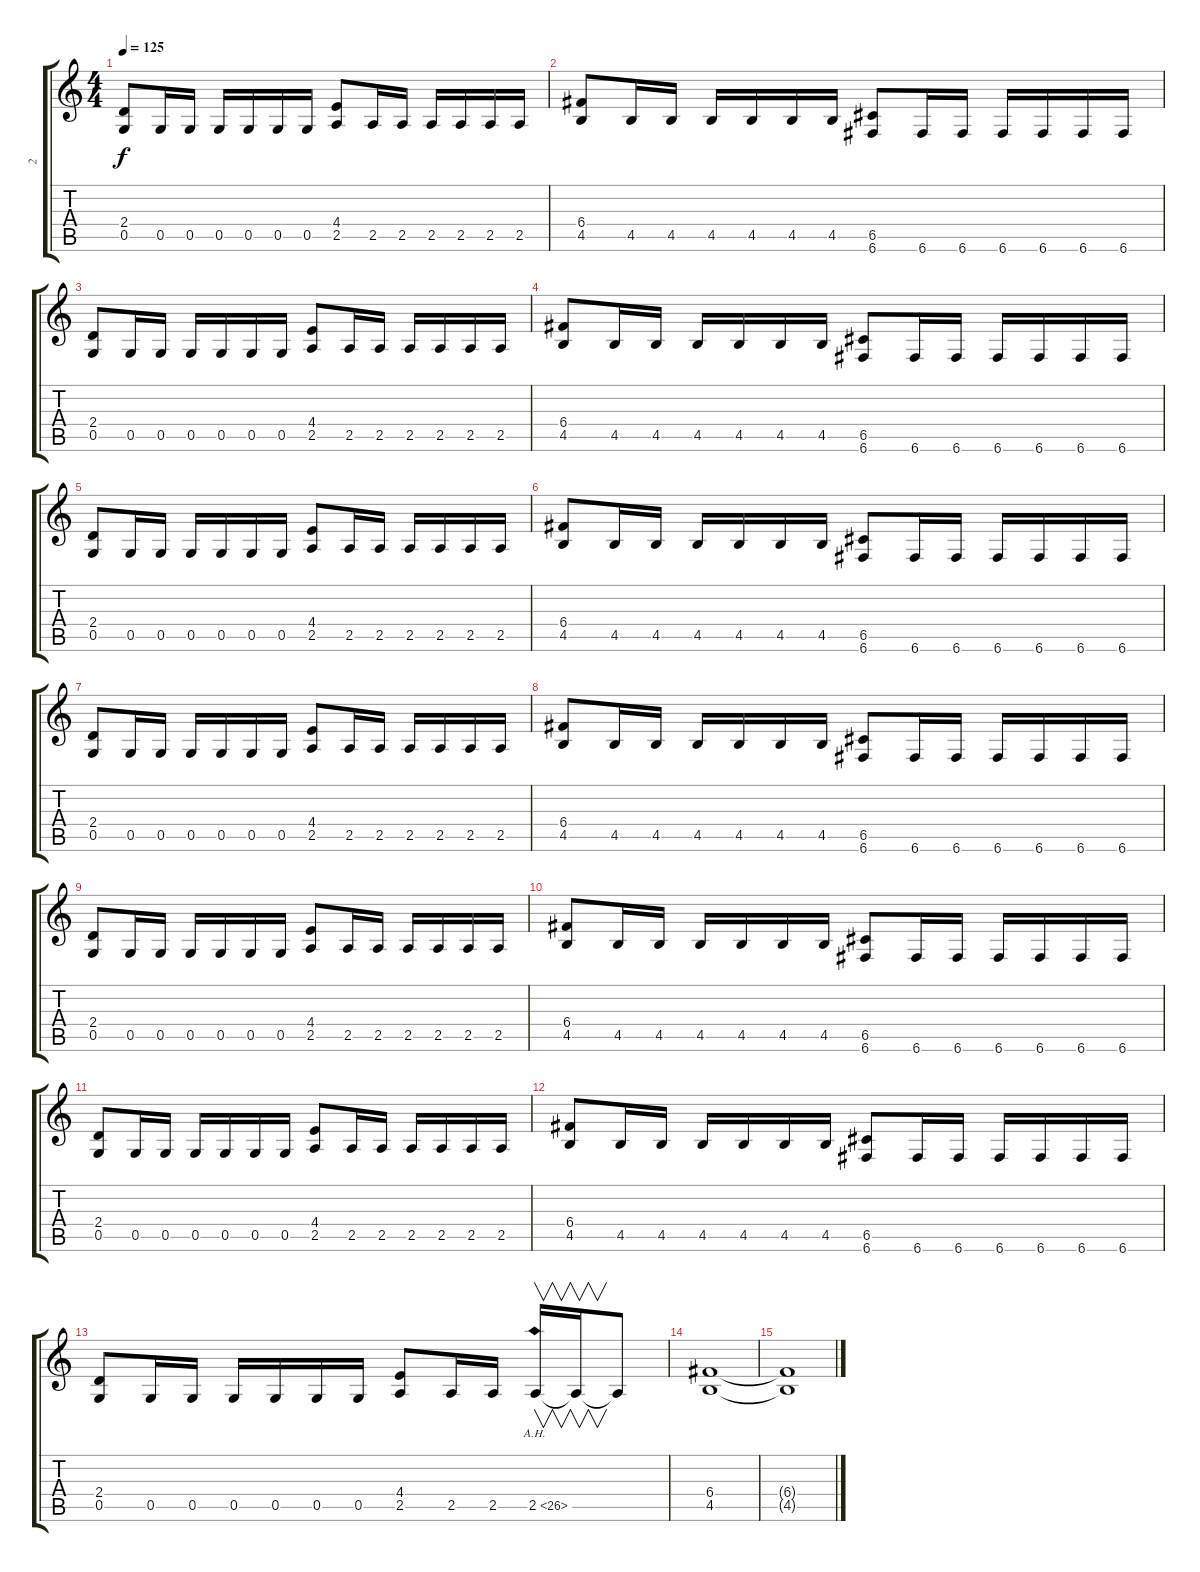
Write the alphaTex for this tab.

\track ("2" "2") {instrument distortionguitar}
\staff {score tabs}
\tuning (D4 A3 F3 C3 G2 C2) {hide}
\ts (4 4)
\tempo 125
\clef g2
\ks c
(2.4 0.5).8{dy f} 0.5.16 0.5.16 0.5.16 0.5.16 0.5.16 0.5.16 (4.4 2.5).8 2.5.16 2.5.16 2.5.16 2.5.16 2.5.16 2.5.16 |
(6.4 4.5).8 4.5.16 4.5.16 4.5.16 4.5.16 4.5.16 4.5.16 (6.5 6.6).8 6.6.16 6.6.16 6.6.16 6.6.16 6.6.16 6.6.16 |
(2.4 0.5).8 0.5.16 0.5.16 0.5.16 0.5.16 0.5.16 0.5.16 (4.4 2.5).8 2.5.16 2.5.16 2.5.16 2.5.16 2.5.16 2.5.16 |
(6.4 4.5).8 4.5.16 4.5.16 4.5.16 4.5.16 4.5.16 4.5.16 (6.5 6.6).8 6.6.16 6.6.16 6.6.16 6.6.16 6.6.16 6.6.16 |
(2.4 0.5).8 0.5.16 0.5.16 0.5.16 0.5.16 0.5.16 0.5.16 (4.4 2.5).8 2.5.16 2.5.16 2.5.16 2.5.16 2.5.16 2.5.16 |
(6.4 4.5).8 4.5.16 4.5.16 4.5.16 4.5.16 4.5.16 4.5.16 (6.5 6.6).8 6.6.16 6.6.16 6.6.16 6.6.16 6.6.16 6.6.16 |
(2.4 0.5).8 0.5.16 0.5.16 0.5.16 0.5.16 0.5.16 0.5.16 (4.4 2.5).8 2.5.16 2.5.16 2.5.16 2.5.16 2.5.16 2.5.16 |
(6.4 4.5).8 4.5.16 4.5.16 4.5.16 4.5.16 4.5.16 4.5.16 (6.5 6.6).8 6.6.16 6.6.16 6.6.16 6.6.16 6.6.16 6.6.16 |
(2.4 0.5).8 0.5.16 0.5.16 0.5.16 0.5.16 0.5.16 0.5.16 (4.4 2.5).8 2.5.16 2.5.16 2.5.16 2.5.16 2.5.16 2.5.16 |
(6.4 4.5).8 4.5.16 4.5.16 4.5.16 4.5.16 4.5.16 4.5.16 (6.5 6.6).8 6.6.16 6.6.16 6.6.16 6.6.16 6.6.16 6.6.16 |
(2.4 0.5).8 0.5.16 0.5.16 0.5.16 0.5.16 0.5.16 0.5.16 (4.4 2.5).8 2.5.16 2.5.16 2.5.16 2.5.16 2.5.16 2.5.16 |
(6.4 4.5).8 4.5.16 4.5.16 4.5.16 4.5.16 4.5.16 4.5.16 (6.5 6.6).8 6.6.16 6.6.16 6.6.16 6.6.16 6.6.16 6.6.16 |
(2.4 0.5).8 0.5.16 0.5.16 0.5.16 0.5.16 0.5.16 0.5.16 (4.4 2.5).8 2.5.16 2.5.16 2.5{ah 24}.16{v} 2.5{t}.16{v} 2.5{t}.8 |
(6.4 4.5).1 |
(6.4{t} 4.5{t}).1
